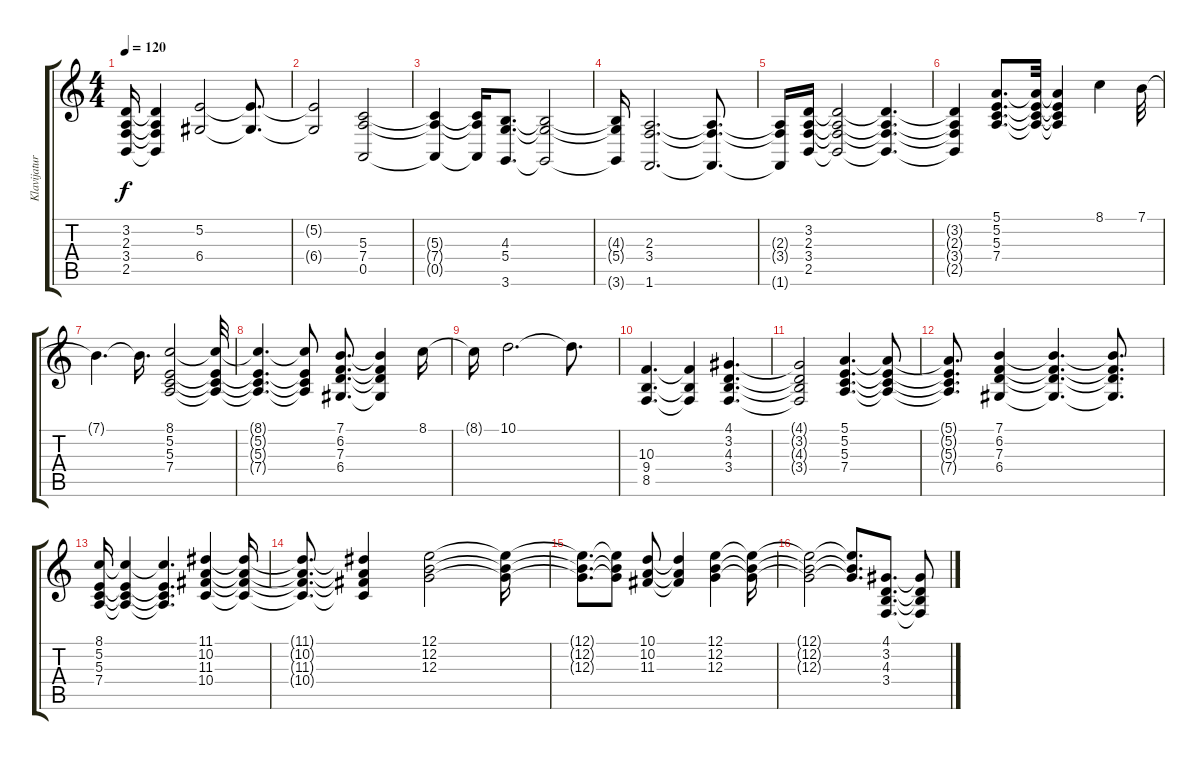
\track ("Klavijature I Vlado Pravdic" "Klavijatur") {instrument stringensemble1}
\staff {score tabs}
\tuning (E4 B3 G3 D3 A2 E2) {hide}
\ts (4 4)
\tempo 120
\clef g2
\ks c
(3.2{t} 2.3{t} 3.4{t} 2.5{t}).16{dy f} (3.2{t} 2.3{t} 3.4{t} 2.5{t}).4 (5.2 6.4).2 (5.2{t} 6.4{t}).8{d} |
(5.2{t} 6.4{t}).2 (5.3 7.4 0.5).2 |
(5.3{t} 7.4{t} 0.5{t}).4 (5.3{t} 7.4{t} 0.5{t}).16 (4.3 5.4 3.6).8{d} (4.3{t} 5.4{t} 3.6{t}).2 |
(4.3{t} 5.4{t} 3.6{t}).16 (2.3 3.4 1.6).2{d} (2.3{t} 3.4{t} 1.6{t}).8{d} |
(2.3{t} 3.4{t} 1.6{t}).16 (3.2 2.3 3.4 2.5).16 (3.2{t} 2.3{t} 3.4{t} 2.5{t}).2 (3.2{t} 2.3{t} 3.4{t} 2.5{t}).4{d} |
(3.2{t} 2.3{t} 3.4{t} 2.5{t}).4 (5.1 5.2 5.3 7.4).8{d} (5.1{t} 5.2{t} 5.3{t} 7.4{t}).32 (5.1{t} 5.2{t} 5.3{t} 7.4{t}).4 8.1.4 7.1.32 |
7.1{t}.4{d} 7.1{t}.16{d} (8.1 5.2 5.3 7.4).2 (8.1{t} 5.2{t} 5.3{t} 7.4{t}).32 |
(8.1{t} 5.2{t} 5.3{t} 7.4{t}).4{d} (8.1{t} 5.2{t} 5.3{t} 7.4{t}).8 (7.1 6.2 7.3 6.4).8{d} (7.1{t} 6.2{t} 7.3{t} 6.4{t}).4 8.1.16 |
8.1{t}.16 10.1.2{d} 10.1{t}.8{d} |
(10.3 9.4 8.5).4{d} (10.3{t} 9.4{t} 8.5{t}).4 (4.1 3.2 4.3 3.4).4{d} |
(4.1{t} 3.2{t} 4.3{t} 3.4{t}).2 (5.1 5.2 5.3 7.4).4{d} (5.1{t} 5.2{t} 5.3{t} 7.4{t}).8 |
(5.1{t} 5.2{t} 5.3{t} 7.4{t}).8{d} (7.1 6.2 7.3 6.4).4 (7.1{t} 6.2{t} 7.3{t} 6.4{t}).4{d} (7.1{t} 6.2{t} 7.3{t} 6.4{t}).8{d} |
(8.1 5.2 5.3 7.4).16 (8.1{t} 5.2{t} 5.3{t} 7.4{t}).4 (8.1{t} 5.2{t} 5.3{t} 7.4{t}).4{d} (11.1 10.2 11.3 10.4).4 (11.1{t} 10.2{t} 11.3{t} 10.4{t}).16 |
(11.1{t} 10.2{t} 11.3{t} 10.4{t}).8{d} (11.1{t} 10.2{t} 11.3{t} 10.4{t}).4 (12.1 12.2 12.3).2 (12.1{t} 12.2{t} 12.3{t}).16 |
(12.1{t} 12.2{t} 12.3{t}).8{d} (12.1{t} 12.2{t} 12.3{t}).8 (10.1 10.2 11.3).8 (10.1{t} 10.2{t} 11.3{t}).4 (12.1 12.2 12.3).4 (12.1{t} 12.2{t} 12.3{t}).16 |
(12.1{t} 12.2{t} 12.3{t}).2 (12.1{t} 12.2{t} 12.3{t}).8{d} (4.1 3.2 4.3 3.4).8{d} (4.1{t} 3.2{t} 4.3{t} 3.4{t}).8
